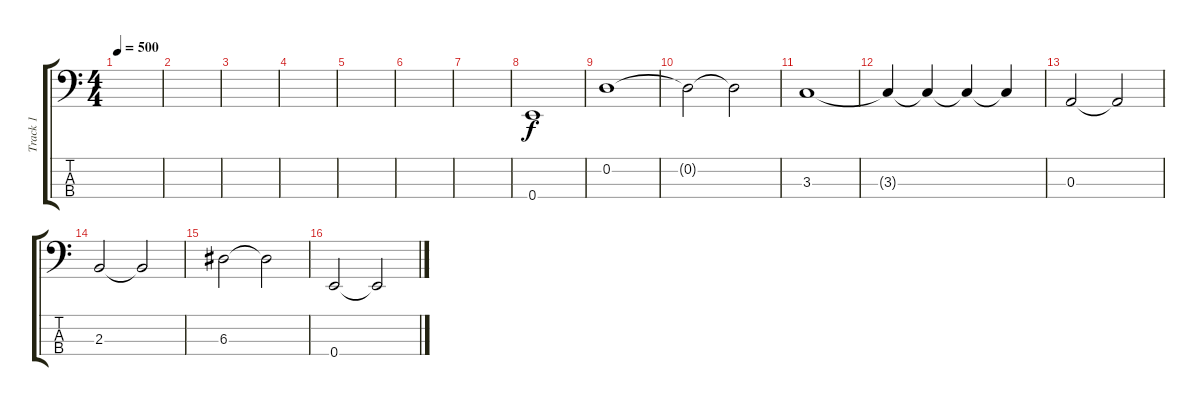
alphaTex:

\track ("Track 1" "Track 1") {instrument slapbass1}
\staff {score tabs}
\tuning (G2 D2 A1 E1) {hide}
\ts (4 4)
\tempo 500
\clef f4
\ks c
|
|
|
|
|
|
|
0.4.1 |
0.2.1 |
0.2{t}.2 0.2{t}.2 |
3.3.1 |
3.3{t}.4 3.3{t}.4 3.3{t}.4 3.3{t}.4 |
0.3.2 0.3{t}.2 |
2.3.2 2.3{t}.2 |
6.3.2 6.3{t}.2 |
0.4.2 0.4{t}.2
